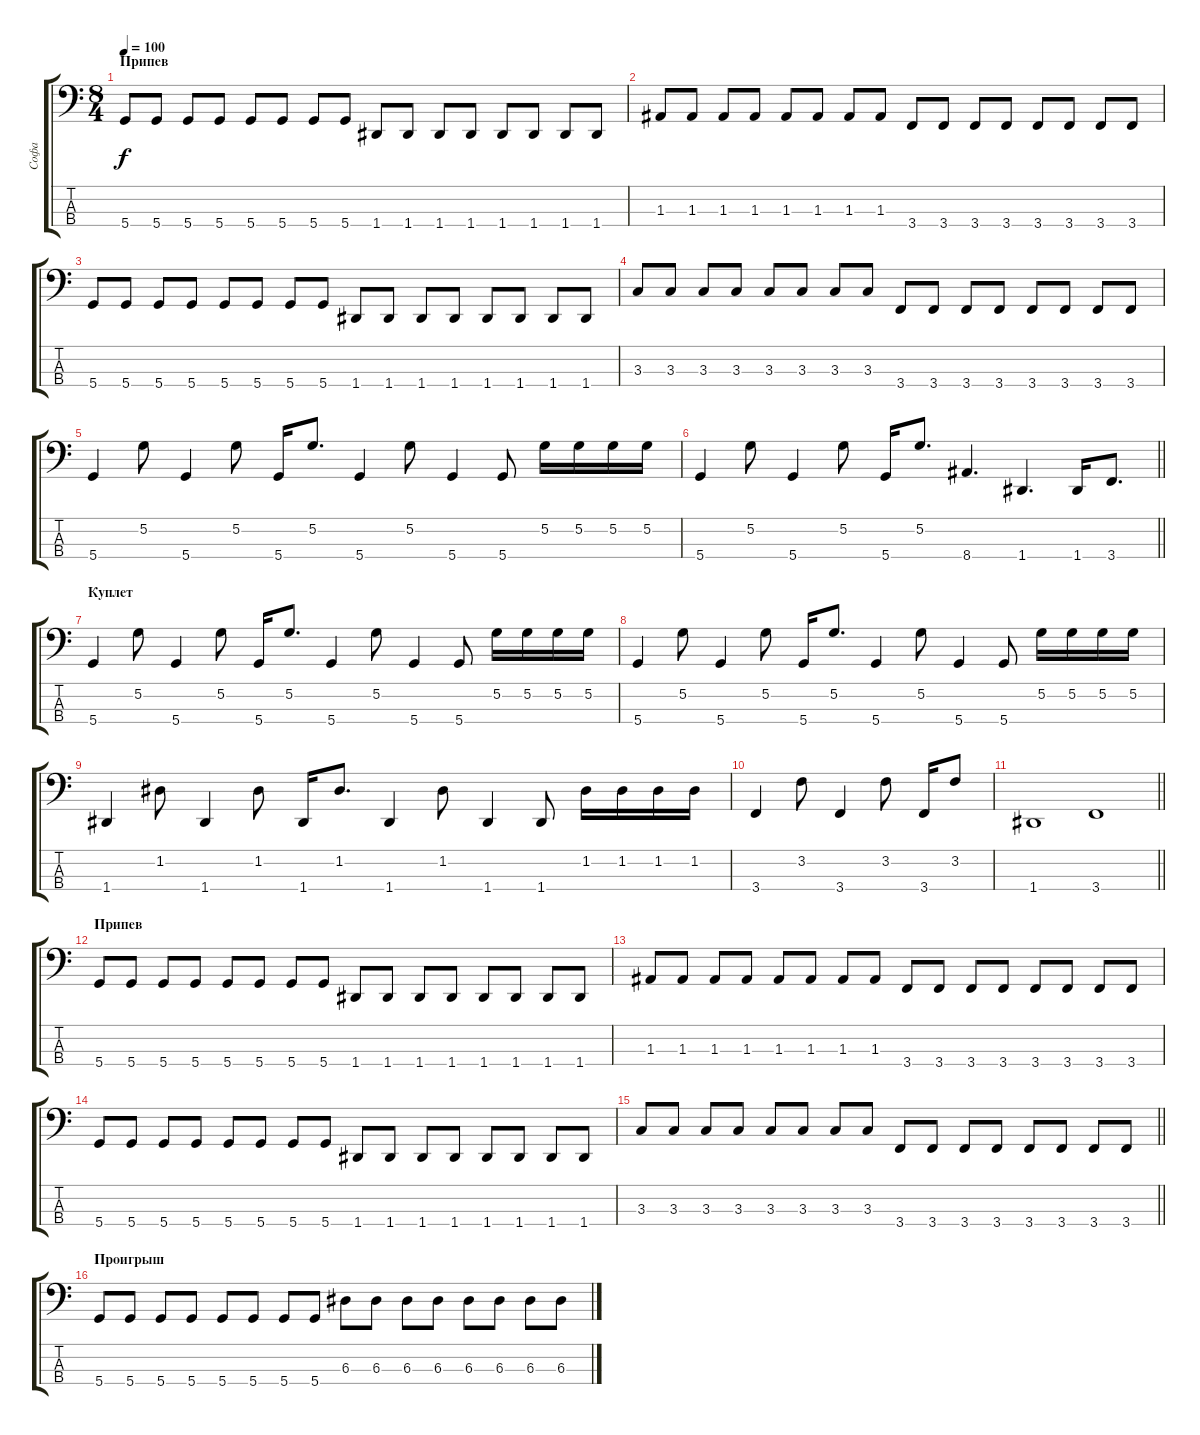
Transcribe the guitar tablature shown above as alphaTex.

\track ("Софа" "Софа") {instrument electricbassfinger}
\staff {score tabs}
\tuning (G2 D2 A1 D1) {hide}
\ts (8 4)
\section ("" "Припев")
\tempo 100
\clef f4
\ks c
5.4.8{dy f} 5.4.8 5.4.8 5.4.8 5.4.8 5.4.8 5.4.8 5.4.8 1.4.8 1.4.8 1.4.8 1.4.8 1.4.8 1.4.8 1.4.8 1.4.8 |
1.3.8 1.3.8 1.3.8 1.3.8 1.3.8 1.3.8 1.3.8 1.3.8 3.4.8 3.4.8 3.4.8 3.4.8 3.4.8 3.4.8 3.4.8 3.4.8 |
5.4.8 5.4.8 5.4.8 5.4.8 5.4.8 5.4.8 5.4.8 5.4.8 1.4.8 1.4.8 1.4.8 1.4.8 1.4.8 1.4.8 1.4.8 1.4.8 |
3.3.8 3.3.8 3.3.8 3.3.8 3.3.8 3.3.8 3.3.8 3.3.8 3.4.8 3.4.8 3.4.8 3.4.8 3.4.8 3.4.8 3.4.8 3.4.8 |
5.4.4 5.2.8 5.4.4 5.2.8 5.4.16 5.2.8{d} 5.4.4 5.2.8 5.4.4 5.4.8 5.2.16 5.2.16 5.2.16 5.2.16 |
\barLineRight lightlight
5.4.4 5.2.8 5.4.4 5.2.8 5.4.16 5.2.8{d} 8.4.4{d} 1.4.4{d} 1.4.16 3.4.8{d} |
\section ("" "Куплет")
5.4.4 5.2.8 5.4.4 5.2.8 5.4.16 5.2.8{d} 5.4.4 5.2.8 5.4.4 5.4.8 5.2.16 5.2.16 5.2.16 5.2.16 |
5.4.4 5.2.8 5.4.4 5.2.8 5.4.16 5.2.8{d} 5.4.4 5.2.8 5.4.4 5.4.8 5.2.16 5.2.16 5.2.16 5.2.16 |
1.4.4 1.2.8 1.4.4 1.2.8 1.4.16 1.2.8{d} 1.4.4 1.2.8 1.4.4 1.4.8 1.2.16 1.2.16 1.2.16 1.2.16 |
3.4.4 3.2.8 3.4.4 3.2.8 3.4.16 3.2.8 |
\barLineRight lightlight
1.4.1 3.4.1 |
\section ("" "Припев")
5.4.8 5.4.8 5.4.8 5.4.8 5.4.8 5.4.8 5.4.8 5.4.8 1.4.8 1.4.8 1.4.8 1.4.8 1.4.8 1.4.8 1.4.8 1.4.8 |
1.3.8 1.3.8 1.3.8 1.3.8 1.3.8 1.3.8 1.3.8 1.3.8 3.4.8 3.4.8 3.4.8 3.4.8 3.4.8 3.4.8 3.4.8 3.4.8 |
5.4.8 5.4.8 5.4.8 5.4.8 5.4.8 5.4.8 5.4.8 5.4.8 1.4.8 1.4.8 1.4.8 1.4.8 1.4.8 1.4.8 1.4.8 1.4.8 |
\barLineRight lightlight
3.3.8 3.3.8 3.3.8 3.3.8 3.3.8 3.3.8 3.3.8 3.3.8 3.4.8 3.4.8 3.4.8 3.4.8 3.4.8 3.4.8 3.4.8 3.4.8 |
\section ("" "Проигрыш")
5.4.8 5.4.8 5.4.8 5.4.8 5.4.8 5.4.8 5.4.8 5.4.8 6.3.8 6.3.8 6.3.8 6.3.8 6.3.8 6.3.8 6.3.8 6.3.8
